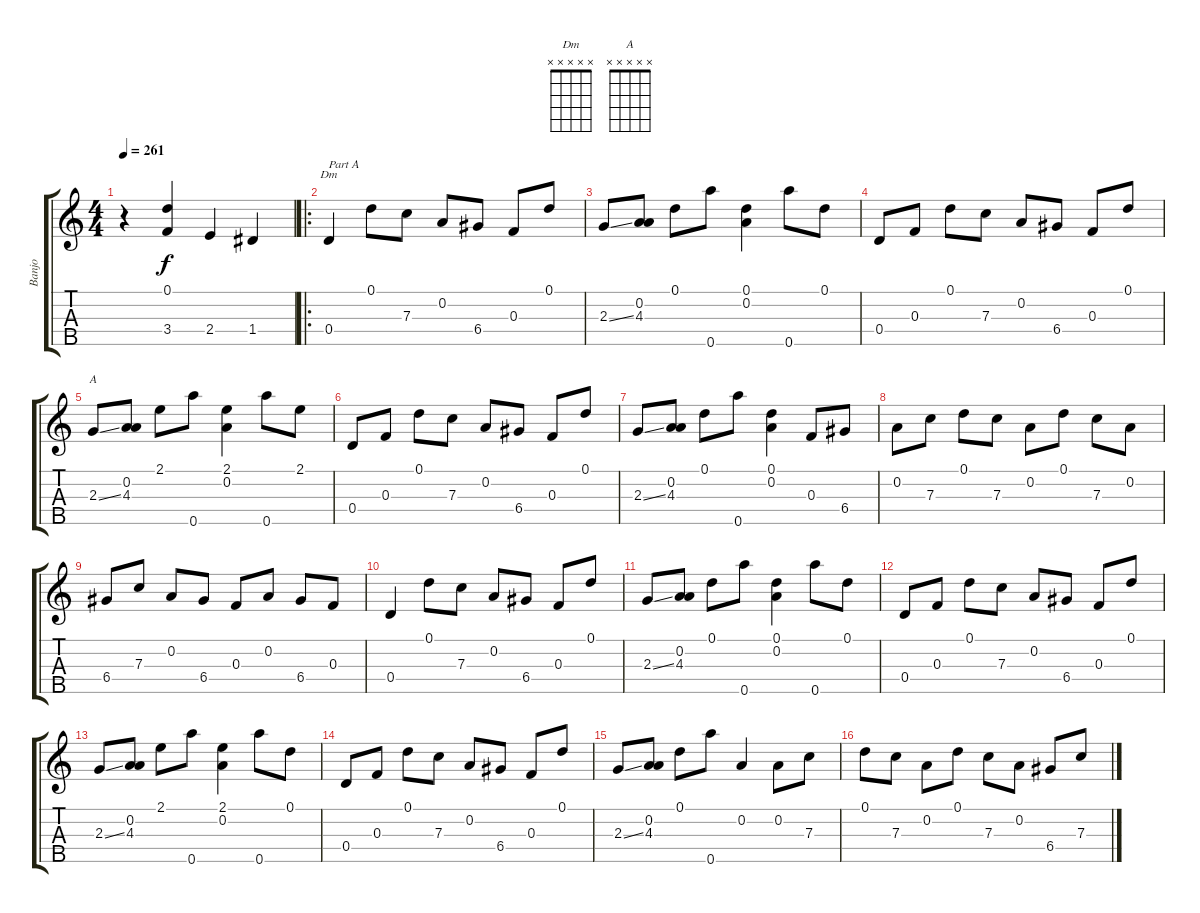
\track ("Banjo" "Banjo") {instrument banjo}
\staff {score tabs}
\tuning (D4 A3 F3 D3 A4) {hide}
\displaytranspose 12
\chord ("Dm" x x x x x) {firstfret 0}
\chord ("A" x x x x x) {firstfret 0}
\ts (4 4)
\tempo 261
\clef g2
\ks c
r.4{dy f instrument banjo} (0.1 3.4).4 2.4.4 1.4.4 |
\ro
0.4.4{ch "Dm" txt "Part A"} 0.1.8 7.3.8 0.2.8 6.4.8 0.3.8 0.1.8 |
2.3{ss}.8 (0.2 4.3).8 0.1.8 0.5.8 (0.1 0.2).4 0.5.8 0.1.8 |
0.4.8 0.3.8 0.1.8 7.3.8 0.2.8 6.4.8 0.3.8 0.1.8 |
2.3{ss}.8{ch "A"} (0.2 4.3).8 2.1.8 0.5.8 (2.1 0.2).4 0.5.8 2.1.8 |
0.4.8 0.3.8 0.1.8 7.3.8 0.2.8 6.4.8 0.3.8 0.1.8 |
2.3{ss}.8 (0.2 4.3).8 0.1.8 0.5.8 (0.1 0.2).4 0.3.8 6.4.8 |
0.2.8 7.3.8 0.1.8 7.3.8 0.2.8 0.1.8 7.3.8 0.2.8 |
6.4.8 7.3.8 0.2.8 6.4.8 0.3.8 0.2.8 6.4.8 0.3.8 |
0.4.4 0.1.8 7.3.8 0.2.8 6.4.8 0.3.8 0.1.8 |
2.3{ss}.8 (0.2 4.3).8 0.1.8 0.5.8 (0.1 0.2).4 0.5.8 0.1.8 |
0.4.8 0.3.8 0.1.8 7.3.8 0.2.8 6.4.8 0.3.8 0.1.8 |
2.3{ss}.8 (0.2 4.3).8 2.1.8 0.5.8 (2.1 0.2).4 0.5.8 0.1.8 |
0.4.8 0.3.8 0.1.8 7.3.8 0.2.8 6.4.8 0.3.8 0.1.8 |
2.3{ss}.8 (0.2 4.3).8 0.1.8 0.5.8 0.2.4 0.2.8 7.3.8 |
0.1.8 7.3.8 0.2.8 0.1.8 7.3.8 0.2.8 6.4.8 7.3.8
